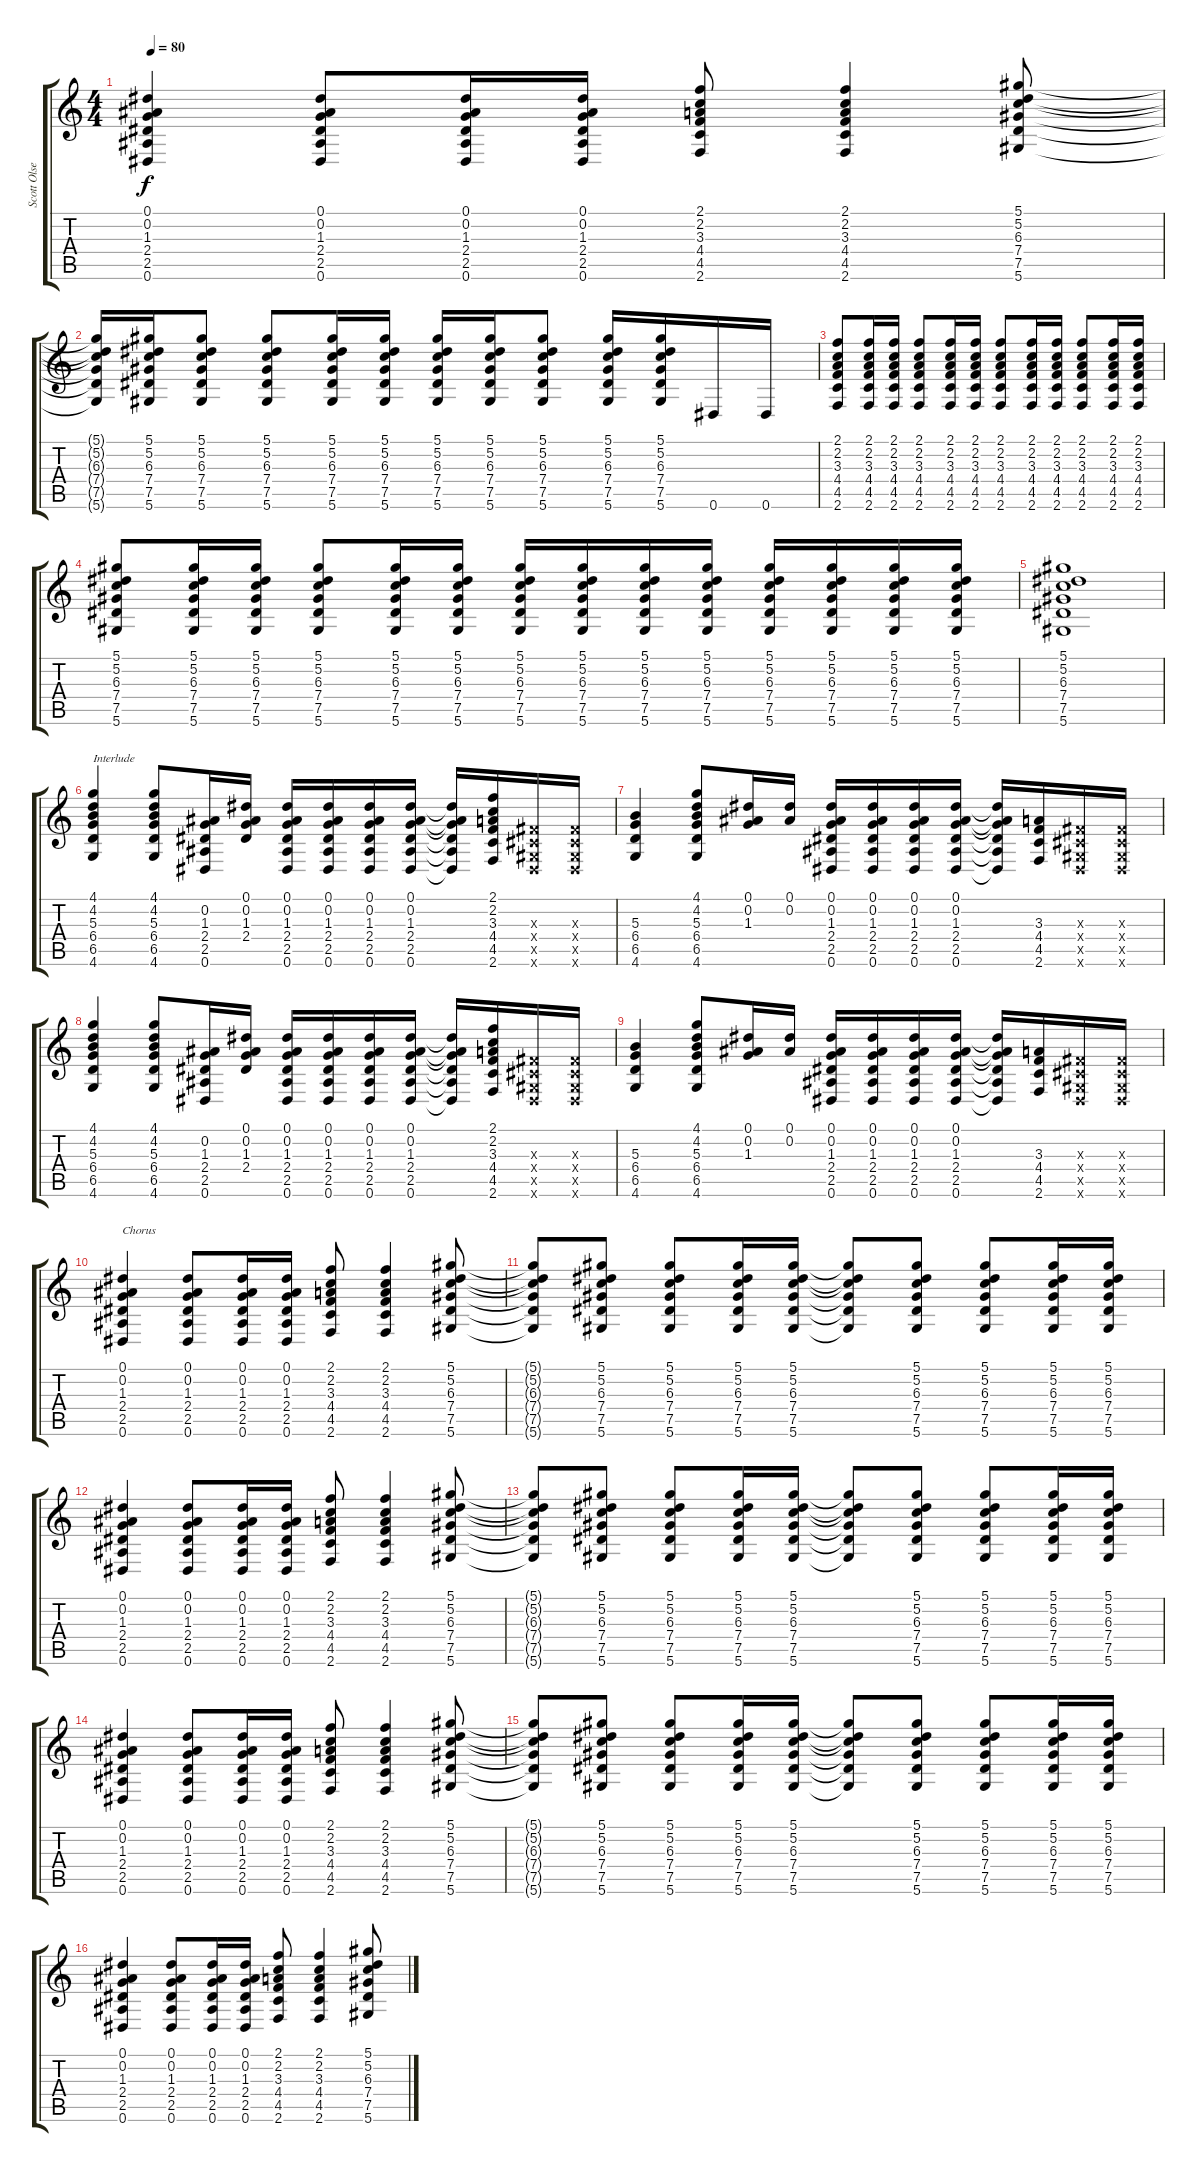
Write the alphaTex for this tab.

\track ("Scott Olsen" "Scott Olse") {instrument acousticguitarsteel}
\staff {score tabs}
\tuning (Eb4 Bb3 Gb3 Db3 Ab2 Eb2) {hide}
\ts (4 4)
\tempo 80
\clef g2
\ks c
(0.1 0.2 1.3 2.4 2.5 0.6).4{dy f} (0.1 0.2 1.3 2.4 2.5 0.6).8 (0.1 0.2 1.3 2.4 2.5 0.6).16 (0.1 0.2 1.3 2.4 2.5 0.6).16 (2.1 2.2 3.3 4.4 4.5 2.6).8 (2.1 2.2 3.3 4.4 4.5 2.6).4 (5.1 5.2 6.3 7.4 7.5 5.6).8 |
(5.1{t} 5.2{t} 6.3{t} 7.4{t} 7.5{t} 5.6{t}).16 (5.1 5.2 6.3 7.4 7.5 5.6).16 (5.1 5.2 6.3 7.4 7.5 5.6).8 (5.1 5.2 6.3 7.4 7.5 5.6).8 (5.1 5.2 6.3 7.4 7.5 5.6).16 (5.1 5.2 6.3 7.4 7.5 5.6).16 (5.1 5.2 6.3 7.4 7.5 5.6).16 (5.1 5.2 6.3 7.4 7.5 5.6).16 (5.1 5.2 6.3 7.4 7.5 5.6).8 (5.1 5.2 6.3 7.4 7.5 5.6).16 (5.1 5.2 6.3 7.4 7.5 5.6).16 0.6.16 0.6.16 |
(2.1 2.2 3.3 4.4 4.5 2.6).8 (2.1 2.2 3.3 4.4 4.5 2.6).16 (2.1 2.2 3.3 4.4 4.5 2.6).16 (2.1 2.2 3.3 4.4 4.5 2.6).8 (2.1 2.2 3.3 4.4 4.5 2.6).16 (2.1 2.2 3.3 4.4 4.5 2.6).16 (2.1 2.2 3.3 4.4 4.5 2.6).8 (2.1 2.2 3.3 4.4 4.5 2.6).16 (2.1 2.2 3.3 4.4 4.5 2.6).16 (2.1 2.2 3.3 4.4 4.5 2.6).8 (2.1 2.2 3.3 4.4 4.5 2.6).16 (2.1 2.2 3.3 4.4 4.5 2.6).16 |
(5.1 5.2 6.3 7.4 7.5 5.6).8 (5.1 5.2 6.3 7.4 7.5 5.6).16 (5.1 5.2 6.3 7.4 7.5 5.6).16 (5.1 5.2 6.3 7.4 7.5 5.6).8 (5.1 5.2 6.3 7.4 7.5 5.6).16 (5.1 5.2 6.3 7.4 7.5 5.6).16 (5.1 5.2 6.3 7.4 7.5 5.6).16 (5.1 5.2 6.3 7.4 7.5 5.6).16 (5.1 5.2 6.3 7.4 7.5 5.6).16 (5.1 5.2 6.3 7.4 7.5 5.6).16 (5.1 5.2 6.3 7.4 7.5 5.6).16 (5.1 5.2 6.3 7.4 7.5 5.6).16 (5.1 5.2 6.3 7.4 7.5 5.6).16 (5.1 5.2 6.3 7.4 7.5 5.6).16 |
(5.1 5.2 6.3 7.4 7.5 5.6).1 |
(4.1 4.2 5.3 6.4 6.5 4.6).4{txt "Interlude"} (4.1 4.2 5.3 6.4 6.5 4.6).8 (0.2 1.3 2.4 2.5 0.6).16 (0.1 0.2 1.3 2.4).16 (0.1 0.2 1.3 2.4 2.5 0.6).16 (0.1 0.2 1.3 2.4 2.5 0.6).16 (0.1 0.2 1.3 2.4 2.5 0.6).16 (0.1 0.2 1.3 2.4 2.5 0.6).16 (0.1{t} 0.2{t} 1.3{t} 2.4{t} 2.5{t} 0.6{t}).16 (2.1 2.2 3.3 4.4 4.5 2.6).16 (0.3{x} 0.4{x} 0.5{x} 0.6{x}).16 (0.3{x} 0.4{x} 0.5{x} 0.6{x}).16 |
(5.3 6.4 6.5 4.6).4 (4.1 4.2 5.3 6.4 6.5 4.6).8 (0.1 0.2 1.3).16 (0.1 0.2).16 (0.1 0.2 1.3 2.4 2.5 0.6).16 (0.1 0.2 1.3 2.4 2.5 0.6).16 (0.1 0.2 1.3 2.4 2.5 0.6).16 (0.1 0.2 1.3 2.4 2.5 0.6).16 (0.1{t} 0.2{t} 1.3{t} 2.4{t} 2.5{t} 0.6{t}).16 (3.3 4.4 4.5 2.6).16 (0.3{x} 0.4{x} 0.5{x} 0.6{x}).16 (0.3{x} 0.4{x} 0.5{x} 0.6{x}).16 |
(4.1 4.2 5.3 6.4 6.5 4.6).4 (4.1 4.2 5.3 6.4 6.5 4.6).8 (0.2 1.3 2.4 2.5 0.6).16 (0.1 0.2 1.3 2.4).16 (0.1 0.2 1.3 2.4 2.5 0.6).16 (0.1 0.2 1.3 2.4 2.5 0.6).16 (0.1 0.2 1.3 2.4 2.5 0.6).16 (0.1 0.2 1.3 2.4 2.5 0.6).16 (0.1{t} 0.2{t} 1.3{t} 2.4{t} 2.5{t} 0.6{t}).16 (2.1 2.2 3.3 4.4 4.5 2.6).16 (0.3{x} 0.4{x} 0.5{x} 0.6{x}).16 (0.3{x} 0.4{x} 0.5{x} 0.6{x}).16 |
(5.3 6.4 6.5 4.6).4 (4.1 4.2 5.3 6.4 6.5 4.6).8 (0.1 0.2 1.3).16 (0.1 0.2).16 (0.1 0.2 1.3 2.4 2.5 0.6).16 (0.1 0.2 1.3 2.4 2.5 0.6).16 (0.1 0.2 1.3 2.4 2.5 0.6).16 (0.1 0.2 1.3 2.4 2.5 0.6).16 (0.1{t} 0.2{t} 1.3{t} 2.4{t} 2.5{t} 0.6{t}).16 (3.3 4.4 4.5 2.6).16 (0.3{x} 0.4{x} 0.5{x} 0.6{x}).16 (0.3{x} 0.4{x} 0.5{x} 0.6{x}).16 |
(0.1 0.2 1.3 2.4 2.5 0.6).4{txt "Chorus"} (0.1 0.2 1.3 2.4 2.5 0.6).8 (0.1 0.2 1.3 2.4 2.5 0.6).16 (0.1 0.2 1.3 2.4 2.5 0.6).16 (2.1 2.2 3.3 4.4 4.5 2.6).8 (2.1 2.2 3.3 4.4 4.5 2.6).4 (5.1 5.2 6.3 7.4 7.5 5.6).8 |
(5.1{t} 5.2{t} 6.3{t} 7.4{t} 7.5{t} 5.6{t}).8 (5.1 5.2 6.3 7.4 7.5 5.6).8 (5.1 5.2 6.3 7.4 7.5 5.6).8 (5.1 5.2 6.3 7.4 7.5 5.6).16 (5.1 5.2 6.3 7.4 7.5 5.6).16 (5.1{t} 5.2{t} 6.3{t} 7.4{t} 7.5{t} 5.6{t}).8 (5.1 5.2 6.3 7.4 7.5 5.6).8 (5.1 5.2 6.3 7.4 7.5 5.6).8 (5.1 5.2 6.3 7.4 7.5 5.6).16 (5.1 5.2 6.3 7.4 7.5 5.6).16 |
(0.1 0.2 1.3 2.4 2.5 0.6).4 (0.1 0.2 1.3 2.4 2.5 0.6).8 (0.1 0.2 1.3 2.4 2.5 0.6).16 (0.1 0.2 1.3 2.4 2.5 0.6).16 (2.1 2.2 3.3 4.4 4.5 2.6).8 (2.1 2.2 3.3 4.4 4.5 2.6).4 (5.1 5.2 6.3 7.4 7.5 5.6).8 |
(5.1{t} 5.2{t} 6.3{t} 7.4{t} 7.5{t} 5.6{t}).8 (5.1 5.2 6.3 7.4 7.5 5.6).8 (5.1 5.2 6.3 7.4 7.5 5.6).8 (5.1 5.2 6.3 7.4 7.5 5.6).16 (5.1 5.2 6.3 7.4 7.5 5.6).16 (5.1{t} 5.2{t} 6.3{t} 7.4{t} 7.5{t} 5.6{t}).8 (5.1 5.2 6.3 7.4 7.5 5.6).8 (5.1 5.2 6.3 7.4 7.5 5.6).8 (5.1 5.2 6.3 7.4 7.5 5.6).16 (5.1 5.2 6.3 7.4 7.5 5.6).16 |
(0.1 0.2 1.3 2.4 2.5 0.6).4 (0.1 0.2 1.3 2.4 2.5 0.6).8 (0.1 0.2 1.3 2.4 2.5 0.6).16 (0.1 0.2 1.3 2.4 2.5 0.6).16 (2.1 2.2 3.3 4.4 4.5 2.6).8 (2.1 2.2 3.3 4.4 4.5 2.6).4 (5.1 5.2 6.3 7.4 7.5 5.6).8 |
(5.1{t} 5.2{t} 6.3{t} 7.4{t} 7.5{t} 5.6{t}).8 (5.1 5.2 6.3 7.4 7.5 5.6).8 (5.1 5.2 6.3 7.4 7.5 5.6).8 (5.1 5.2 6.3 7.4 7.5 5.6).16 (5.1 5.2 6.3 7.4 7.5 5.6).16 (5.1{t} 5.2{t} 6.3{t} 7.4{t} 7.5{t} 5.6{t}).8 (5.1 5.2 6.3 7.4 7.5 5.6).8 (5.1 5.2 6.3 7.4 7.5 5.6).8 (5.1 5.2 6.3 7.4 7.5 5.6).16 (5.1 5.2 6.3 7.4 7.5 5.6).16 |
(0.1 0.2 1.3 2.4 2.5 0.6).4 (0.1 0.2 1.3 2.4 2.5 0.6).8 (0.1 0.2 1.3 2.4 2.5 0.6).16 (0.1 0.2 1.3 2.4 2.5 0.6).16 (2.1 2.2 3.3 4.4 4.5 2.6).8 (2.1 2.2 3.3 4.4 4.5 2.6).4 (5.1 5.2 6.3 7.4 7.5 5.6).8
